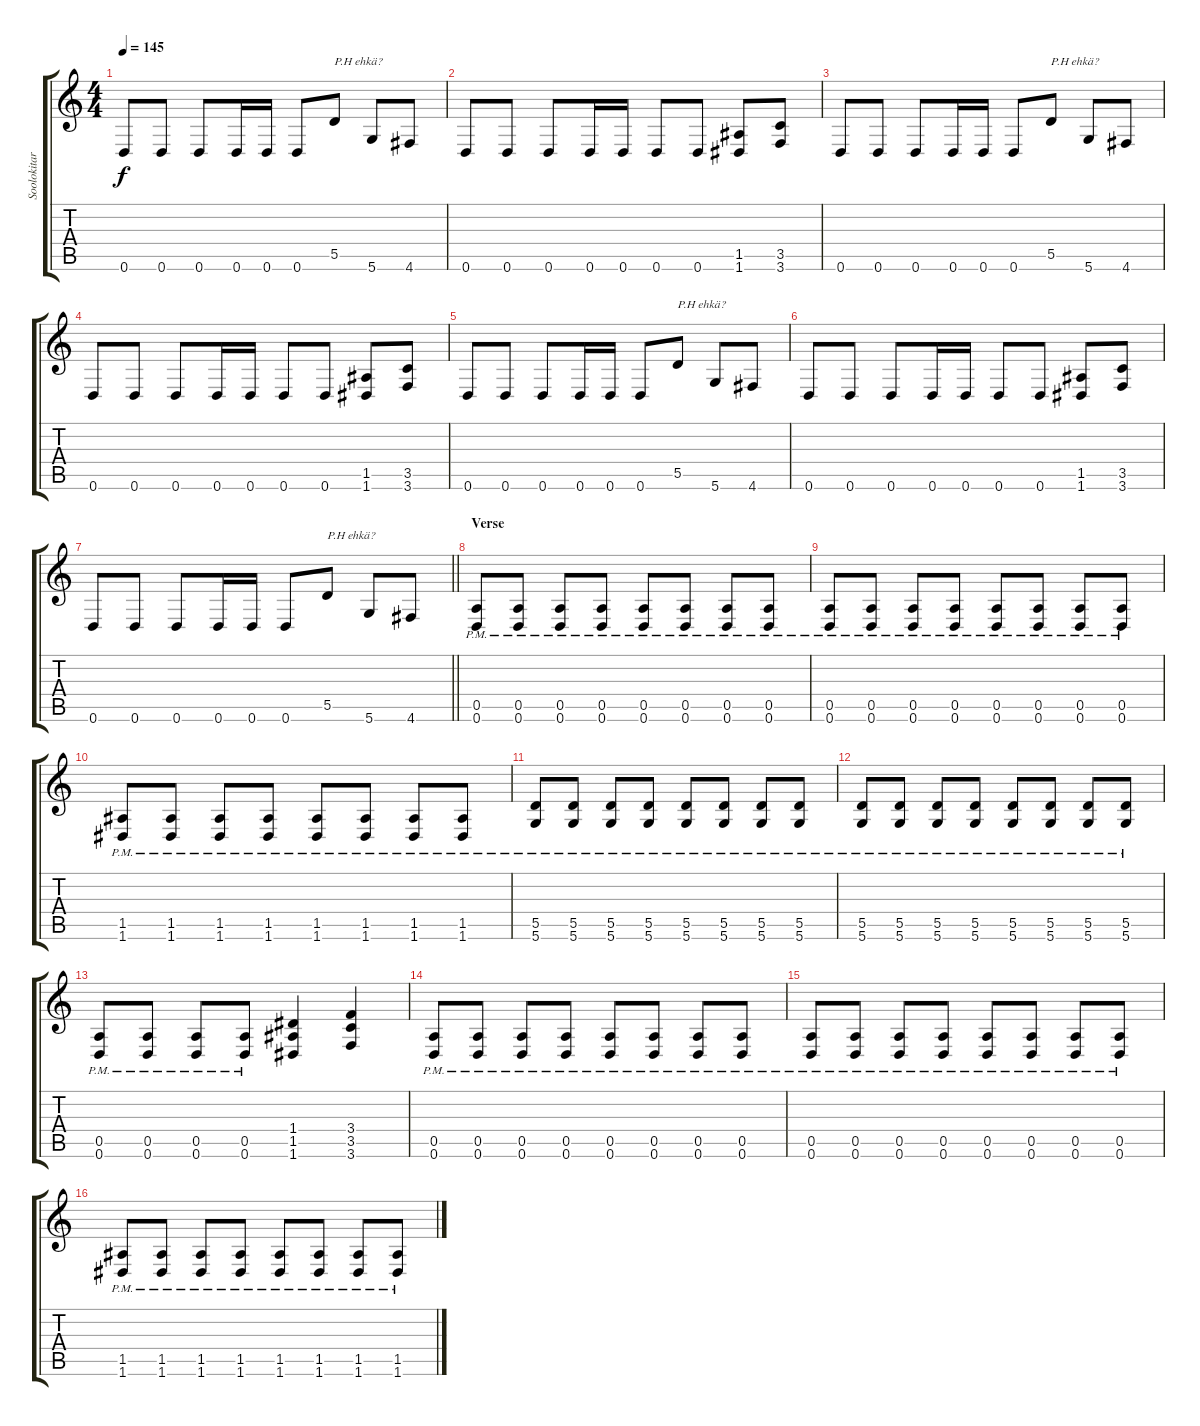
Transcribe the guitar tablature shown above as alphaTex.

\track ("Soolokitara" "Soolokitar") {instrument distortionguitar}
\staff {score tabs}
\tuning (E4 B3 G3 D3 A2 D2) {hide}
\ts (4 4)
\tempo 145
\clef g2
\ks c
0.6.8{dy f} 0.6.8 0.6.8 0.6.16 0.6.16 0.6.8 5.5.8{txt "P.H ehkä?"} 5.6.8 4.6.8 |
0.6.8 0.6.8 0.6.8 0.6.16 0.6.16 0.6.8 0.6.8 (1.5 1.6).8 (3.5 3.6).8 |
0.6.8 0.6.8 0.6.8 0.6.16 0.6.16 0.6.8 5.5.8{txt "P.H ehkä?"} 5.6.8 4.6.8 |
0.6.8 0.6.8 0.6.8 0.6.16 0.6.16 0.6.8 0.6.8 (1.5 1.6).8 (3.5 3.6).8 |
0.6.8 0.6.8 0.6.8 0.6.16 0.6.16 0.6.8 5.5.8{txt "P.H ehkä?"} 5.6.8 4.6.8 |
0.6.8 0.6.8 0.6.8 0.6.16 0.6.16 0.6.8 0.6.8 (1.5 1.6).8 (3.5 3.6).8 |
\barLineRight lightlight
0.6.8 0.6.8 0.6.8 0.6.16 0.6.16 0.6.8 5.5.8{txt "P.H ehkä?"} 5.6.8 4.6.8 |
\section ("" "Verse")
(0.5{pm} 0.6{pm}).8 (0.5{pm} 0.6{pm}).8 (0.5{pm} 0.6{pm}).8 (0.5{pm} 0.6{pm}).8 (0.5{pm} 0.6{pm}).8 (0.5{pm} 0.6{pm}).8 (0.5{pm} 0.6{pm}).8 (0.5{pm} 0.6{pm}).8 |
(0.5{pm} 0.6{pm}).8 (0.5{pm} 0.6{pm}).8 (0.5{pm} 0.6{pm}).8 (0.5{pm} 0.6{pm}).8 (0.5{pm} 0.6{pm}).8 (0.5{pm} 0.6{pm}).8 (0.5{pm} 0.6{pm}).8 (0.5{pm} 0.6{pm}).8 |
(1.5{pm} 1.6{pm}).8 (1.5{pm} 1.6{pm}).8 (1.5{pm} 1.6{pm}).8 (1.5{pm} 1.6{pm}).8 (1.5{pm} 1.6{pm}).8 (1.5{pm} 1.6{pm}).8 (1.5{pm} 1.6{pm}).8 (1.5{pm} 1.6{pm}).8 |
(5.5{pm} 5.6{pm}).8 (5.5{pm} 5.6{pm}).8 (5.5{pm} 5.6{pm}).8 (5.5{pm} 5.6{pm}).8 (5.5{pm} 5.6{pm}).8 (5.5{pm} 5.6{pm}).8 (5.5{pm} 5.6{pm}).8 (5.5{pm} 5.6{pm}).8 |
(5.5{pm} 5.6{pm}).8 (5.5{pm} 5.6{pm}).8 (5.5{pm} 5.6{pm}).8 (5.5{pm} 5.6{pm}).8 (5.5{pm} 5.6{pm}).8 (5.5{pm} 5.6{pm}).8 (5.5{pm} 5.6{pm}).8 (5.5{pm} 5.6{pm}).8 |
(0.5{pm} 0.6{pm}).8 (0.5{pm} 0.6{pm}).8 (0.5{pm} 0.6{pm}).8 (0.5{pm} 0.6{pm}).8 (1.4 1.5 1.6).4 (3.4 3.5 3.6).4 |
(0.5{pm} 0.6{pm}).8 (0.5{pm} 0.6{pm}).8 (0.5{pm} 0.6{pm}).8 (0.5{pm} 0.6{pm}).8 (0.5{pm} 0.6{pm}).8 (0.5{pm} 0.6{pm}).8 (0.5{pm} 0.6{pm}).8 (0.5{pm} 0.6{pm}).8 |
(0.5{pm} 0.6{pm}).8 (0.5{pm} 0.6{pm}).8 (0.5{pm} 0.6{pm}).8 (0.5{pm} 0.6{pm}).8 (0.5{pm} 0.6{pm}).8 (0.5{pm} 0.6{pm}).8 (0.5{pm} 0.6{pm}).8 (0.5{pm} 0.6{pm}).8 |
(1.5{pm} 1.6{pm}).8 (1.5{pm} 1.6{pm}).8 (1.5{pm} 1.6{pm}).8 (1.5{pm} 1.6{pm}).8 (1.5{pm} 1.6{pm}).8 (1.5{pm} 1.6{pm}).8 (1.5{pm} 1.6{pm}).8 (1.5{pm} 1.6{pm}).8
